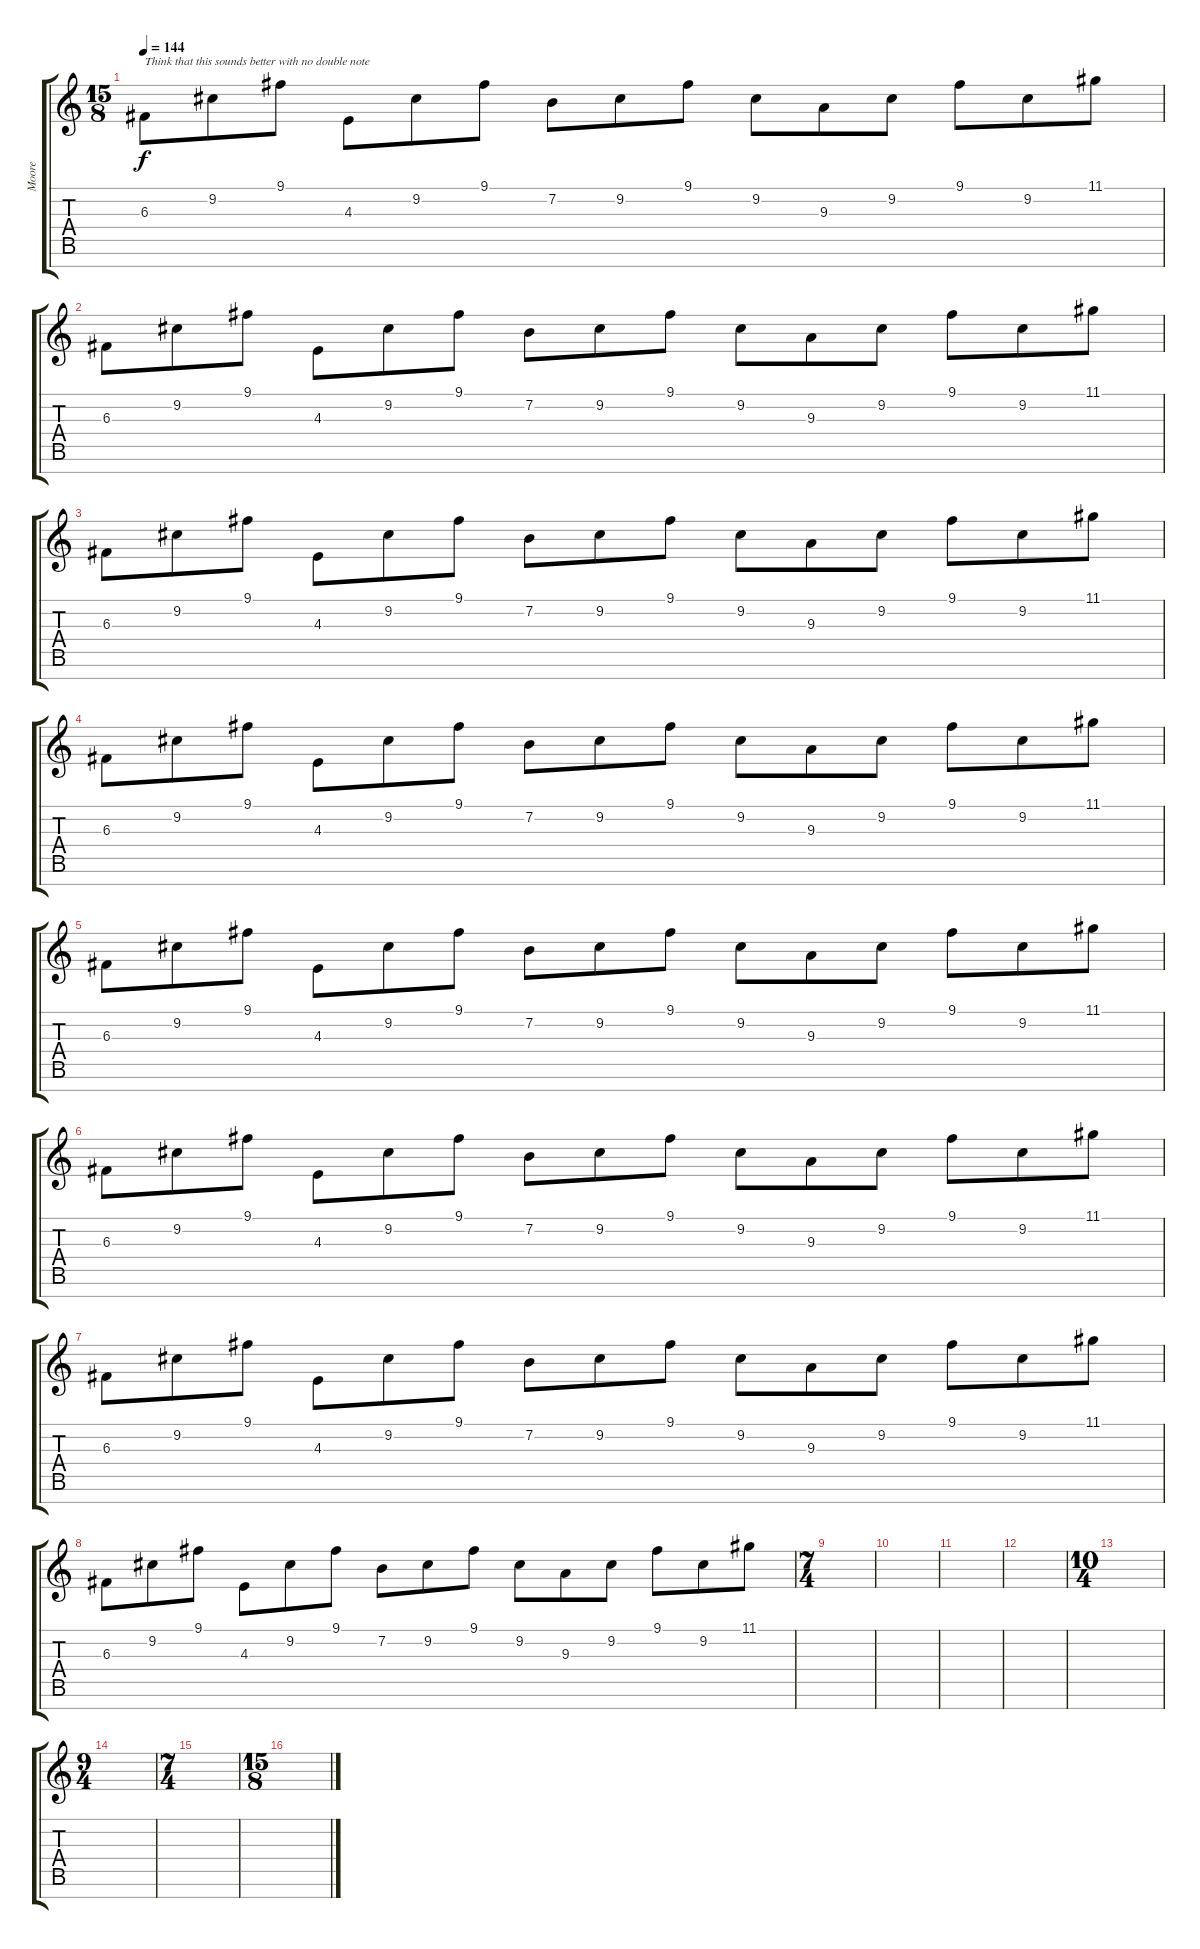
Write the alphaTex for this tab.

\track ("Moore" "Moore") {instrument electricpiano2}
\staff {score tabs}
\tuning (A4 E4 C4 G3 D3 A2 D2) {hide}
\ts (15 8)
\tempo 144
\clef g2
\ks c
6.3.8{txt "Think that this sounds better with no double note" dy f instrument electricpiano2} 9.2.8 9.1.8 4.3.8 9.2.8 9.1.8 7.2.8 9.2.8 9.1.8 9.2.8 9.3.8 9.2.8 9.1.8 9.2.8 11.1.8 |
6.3.8 9.2.8 9.1.8 4.3.8 9.2.8 9.1.8 7.2.8 9.2.8 9.1.8 9.2.8 9.3.8 9.2.8 9.1.8 9.2.8 11.1.8 |
6.3.8 9.2.8 9.1.8 4.3.8 9.2.8 9.1.8 7.2.8 9.2.8 9.1.8 9.2.8 9.3.8 9.2.8 9.1.8 9.2.8 11.1.8 |
6.3.8 9.2.8 9.1.8 4.3.8 9.2.8 9.1.8 7.2.8 9.2.8 9.1.8 9.2.8 9.3.8 9.2.8 9.1.8 9.2.8 11.1.8 |
6.3.8 9.2.8 9.1.8 4.3.8 9.2.8 9.1.8 7.2.8 9.2.8 9.1.8 9.2.8 9.3.8 9.2.8 9.1.8 9.2.8 11.1.8 |
6.3.8 9.2.8 9.1.8 4.3.8 9.2.8 9.1.8 7.2.8 9.2.8 9.1.8 9.2.8 9.3.8 9.2.8 9.1.8 9.2.8 11.1.8 |
6.3.8 9.2.8 9.1.8 4.3.8 9.2.8 9.1.8 7.2.8 9.2.8 9.1.8 9.2.8 9.3.8 9.2.8 9.1.8 9.2.8 11.1.8 |
6.3.8 9.2.8 9.1.8 4.3.8 9.2.8 9.1.8 7.2.8 9.2.8 9.1.8 9.2.8 9.3.8 9.2.8 9.1.8 9.2.8 11.1.8 |
\ts (7 4)
|
|
|
|
\ts (10 4)
|
\ts (9 4)
|
\ts (7 4)
|
\ts (15 8)
